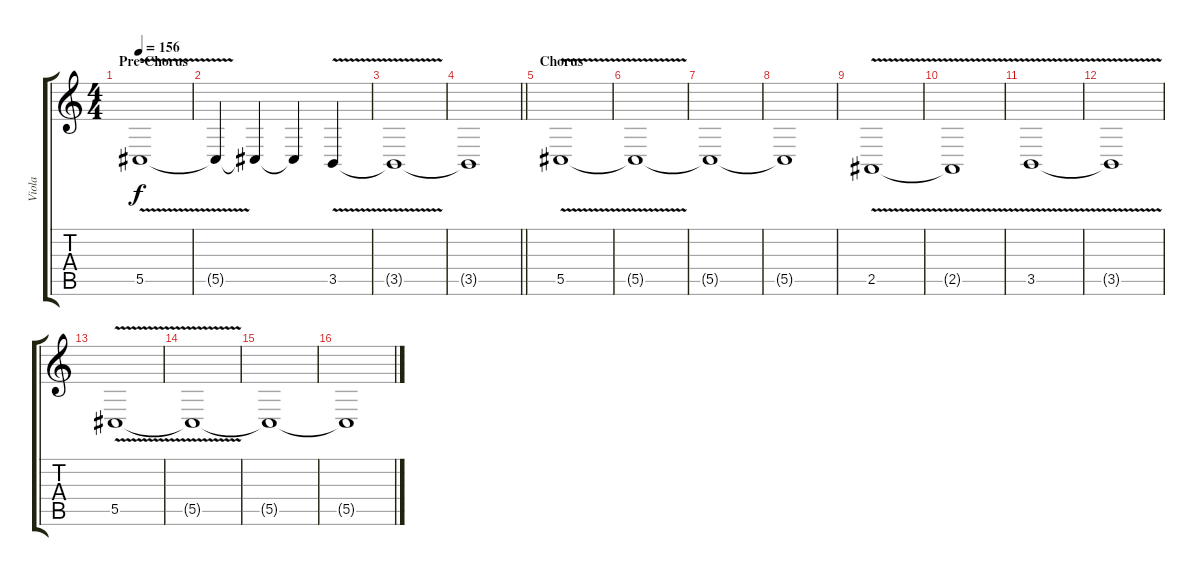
\track ("Viola" "Viola") {instrument viola}
\staff {score tabs}
\tuning (Eb4 Bb3 Gb3 Db3 Ab2 Db2) {hide}
\ts (4 4)
\section ("" "Pre-Chorus")
\tempo 156
\clef g2
\ks c
5.5{v}.1{dy f volume 7} |
5.5{t}.4 5.5{t}.4 5.5{t}.4 3.5{v}.4 |
3.5{t}.1 |
\barLineRight lightlight
3.5{t}.1 |
\section ("" "Chorus")
5.5{v}.1{volume 11} |
5.5{t}.1 |
5.5{t}.1 |
5.5{t}.1 |
2.5{v}.1 |
2.5{t}.1 |
3.5{v}.1 |
3.5{t}.1 |
5.5{v}.1 |
5.5{t}.1 |
5.5{t}.1 |
5.5{t}.1
